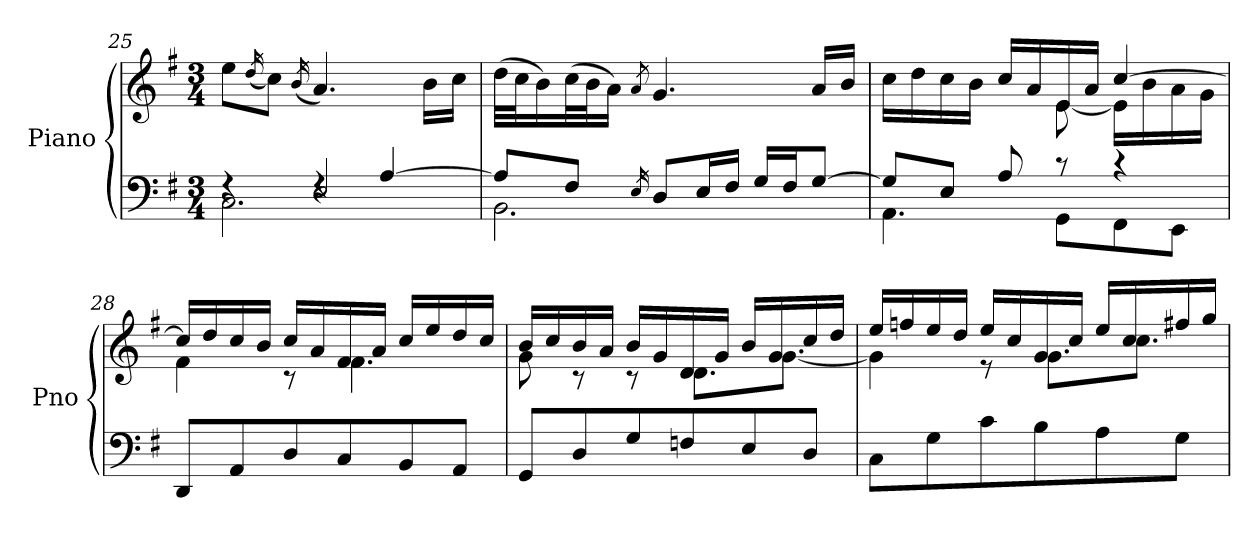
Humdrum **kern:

**kern	**kern
*part1	*part1
*staff2	*staff1
*I"Piano	*
*I'Pno	*
*clefF4	*clefG2
*k[f#]	*k[f#]
*M3/4	*M3/4
=25	=25
*^	*
*	*^	*
4rF	2.C\	4ryy	8ee\L
.	.	.	(<16qdd/
.	.	.	8cc\J)
.	.	.	(<16qb/
4rF	.	2E/	4.a/)
[4A/	.	.	.
.	.	.	16b\LL
.	.	.	16cc\JJ
*	*v	*v	*
=26	=26	=26
8A/L]	2.BB\	(>32dd\LLL
.	.	32cc\J
.	.	16b\)
8F#/J	.	(>32cc\L
.	.	32b\J
.	.	16a\JJ)
16qE/	.	8qa/
8D/L	.	4.g/
16E/L	.	.
16F#/JJ	.	.
16G/LL	.	.
16F#/J	.	.
[8G/J	.	16a/LL
.	.	16b/JJ
!!LO:LB:g=z
=27	=27	=27
*	*	*^
8G/L]	4.AA\	16cc\LL	4.ryy
.	.	16dd\	.
8E/J	.	16cc\	.
.	.	16b\JJ	.
8A/	.	16cc/LL	.
.	.	16a/	.
8r	8GG\L	16e/	[8e\
.	.	16a/JJ	.
4r	8FF#\	[4cc/	16e\LL]
.	.	.	16b\
.	8EE\J	.	16a\
.	.	.	16g\JJ
*v	*v	*	*
=28	=28	=28
8DD/L	16cc/LL]	4f#\
.	16dd/	.
8AA/	16cc/	.
.	16b/JJ	.
8D/	16cc/LL	8r
.	16a/	.
8C/	16f#/	4.f#\
.	16a/JJ	.
8BB/	16cc/LL	.
.	16ee/	.
8AA/J	16dd/	.
.	16cc/JJ	.
=29	=29	=29
8GG/L	16b/LL	8g\
.	16cc/	.
8D/	16b/	8r
.	16a/JJ	.
8G/	16b/LL	8r
.	16g/	.
8Fn/	16d/	8.d\L
.	16g/JJ	.
8E/	16b/LL	.
.	16g/	[8.g\J
8D/J	16cc/	.
.	16dd/JJ	.
!!LO:LB:g=z	!!
=30	=30	=30
8C\L	16ee/LL	4g\]
.	16ffn/	.
8G\	16ee/	.
.	16dd/JJ	.
8c\	16ee/LL	8r
.	16cc/	.
8B\	16g/	8.g\L
.	16cc/JJ	.
8A\	16ee/LL	.
.	16cc/	8.cc\J
8G\J	16ff#X/	.
.	16gg/JJ	.
*	*v	*v
=	=
*-	*-
